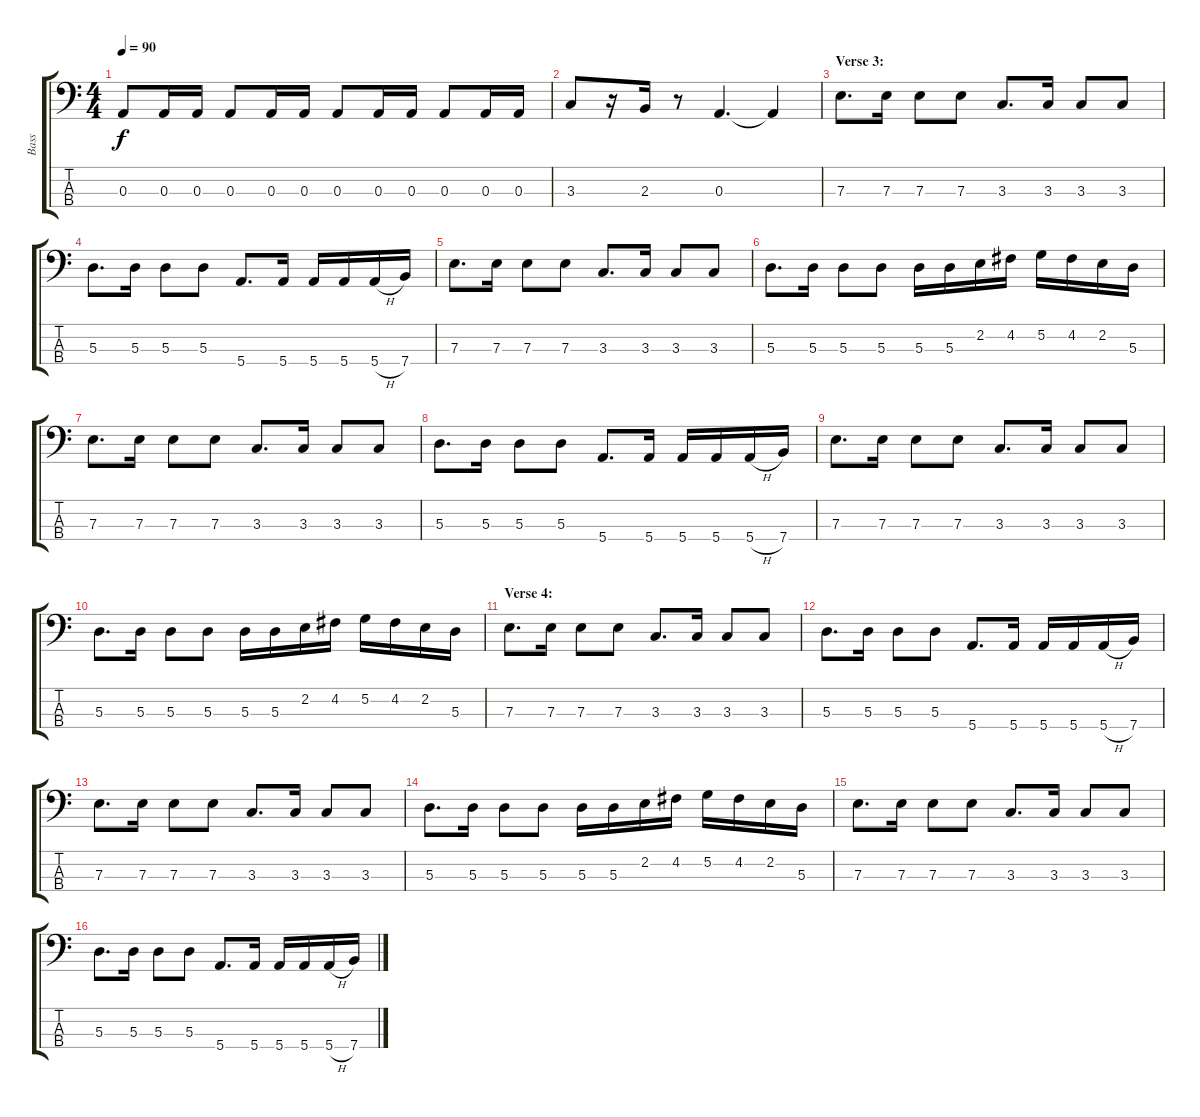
\track ("Bass" "Bass") {instrument electricbasspick}
\staff {score tabs}
\tuning (G2 D2 A1 E1) {hide}
\ts (4 4)
\tempo 90
\clef f4
\ks c
0.3.8{dy f} 0.3.16 0.3.16 0.3.8 0.3.16 0.3.16 0.3.8 0.3.16 0.3.16 0.3.8 0.3.16 0.3.16 |
3.3.8 r.16 2.3.16 r.8 0.3.4{d} 0.3{t}.4 |
\section ("" "Verse 3:")
7.3.8{d} 7.3.16 7.3.8 7.3.8 3.3.8{d} 3.3.16 3.3.8 3.3.8 |
5.3.8{d} 5.3.16 5.3.8 5.3.8 5.4.8{d} 5.4.16 5.4.16 5.4.16 5.4{h}.16 7.4.16 |
7.3.8{d} 7.3.16 7.3.8 7.3.8 3.3.8{d} 3.3.16 3.3.8 3.3.8 |
5.3.8{d} 5.3.16 5.3.8 5.3.8 5.3.16 5.3.16 2.2.16 4.2.16 5.2.16 4.2.16 2.2.16 5.3.16 |
7.3.8{d} 7.3.16 7.3.8 7.3.8 3.3.8{d} 3.3.16 3.3.8 3.3.8 |
5.3.8{d} 5.3.16 5.3.8 5.3.8 5.4.8{d} 5.4.16 5.4.16 5.4.16 5.4{h}.16 7.4.16 |
7.3.8{d} 7.3.16 7.3.8 7.3.8 3.3.8{d} 3.3.16 3.3.8 3.3.8 |
5.3.8{d} 5.3.16 5.3.8 5.3.8 5.3.16 5.3.16 2.2.16 4.2.16 5.2.16 4.2.16 2.2.16 5.3.16 |
\section ("" "Verse 4:")
7.3.8{d} 7.3.16 7.3.8 7.3.8 3.3.8{d} 3.3.16 3.3.8 3.3.8 |
5.3.8{d} 5.3.16 5.3.8 5.3.8 5.4.8{d} 5.4.16 5.4.16 5.4.16 5.4{h}.16 7.4.16 |
7.3.8{d} 7.3.16 7.3.8 7.3.8 3.3.8{d} 3.3.16 3.3.8 3.3.8 |
5.3.8{d} 5.3.16 5.3.8 5.3.8 5.3.16 5.3.16 2.2.16 4.2.16 5.2.16 4.2.16 2.2.16 5.3.16 |
7.3.8{d} 7.3.16 7.3.8 7.3.8 3.3.8{d} 3.3.16 3.3.8 3.3.8 |
5.3.8{d} 5.3.16 5.3.8 5.3.8 5.4.8{d} 5.4.16 5.4.16 5.4.16 5.4{h}.16 7.4.16
